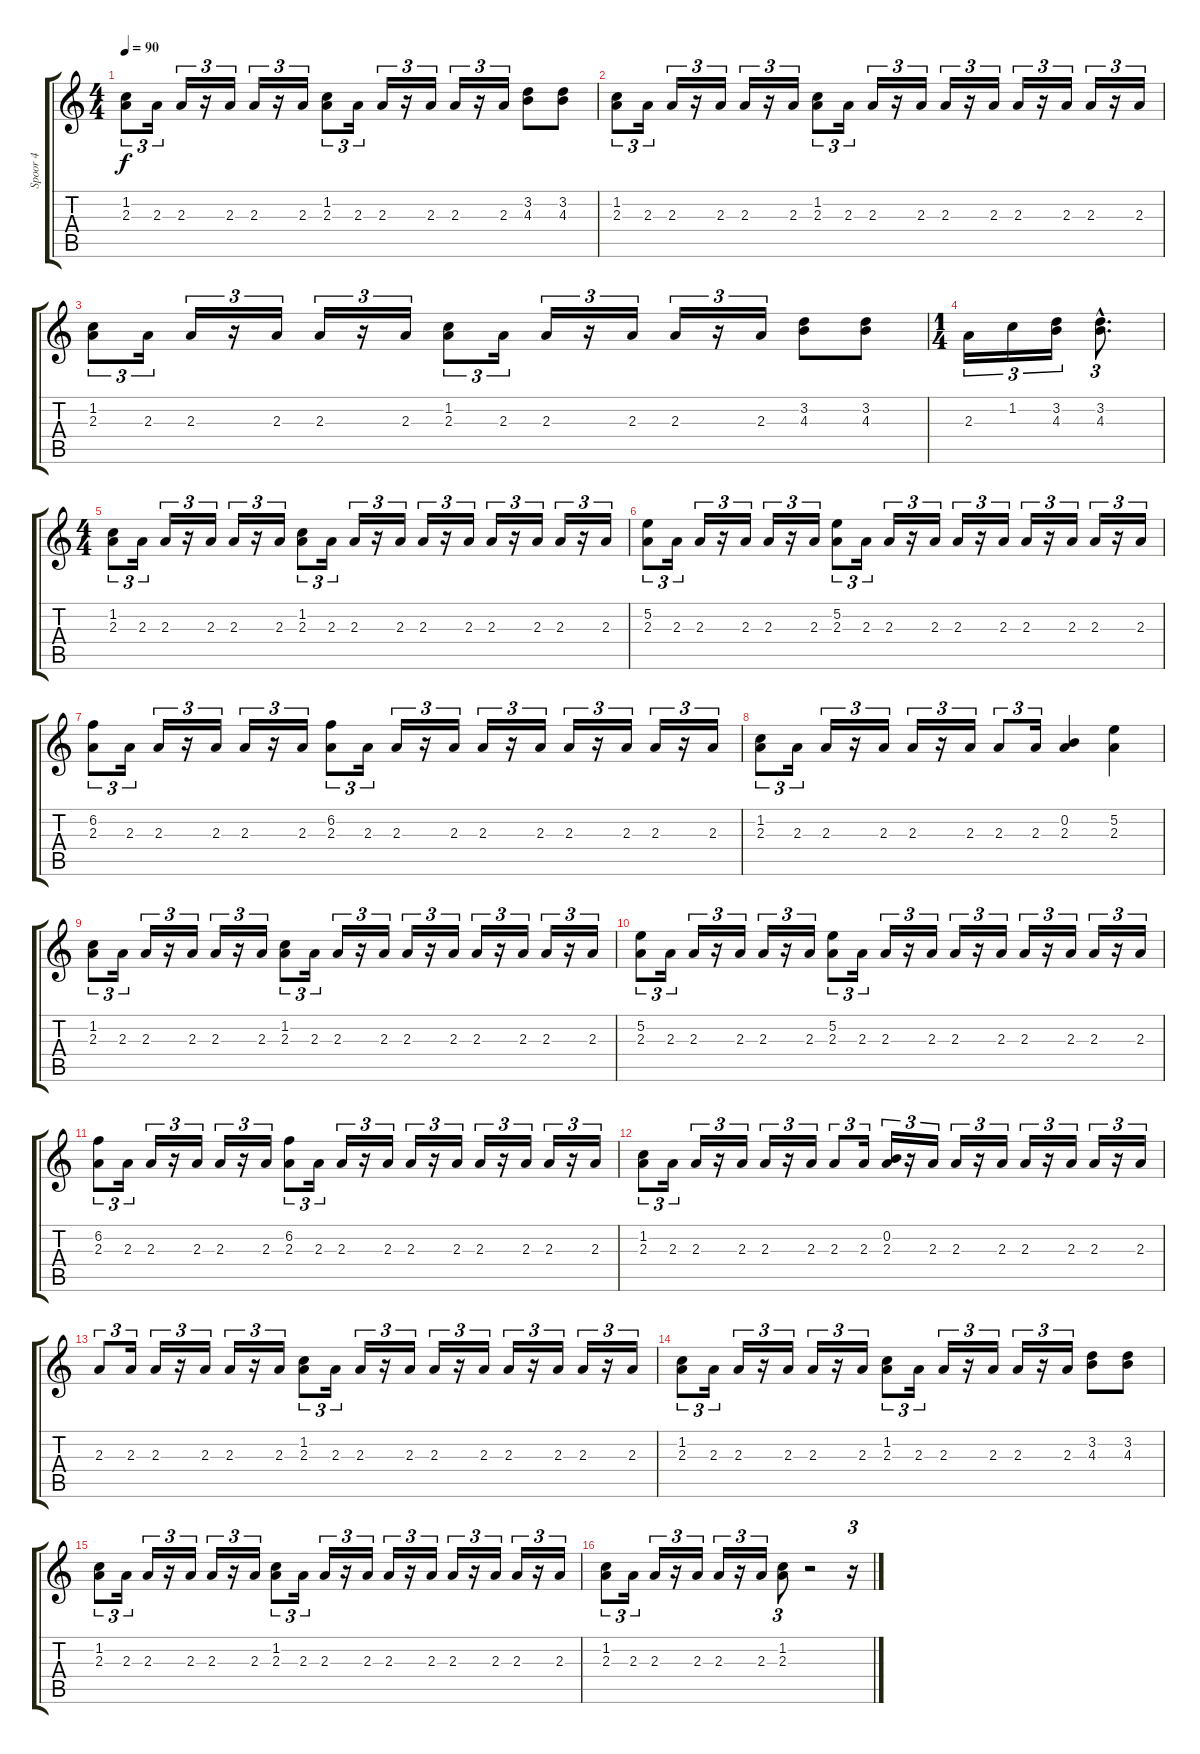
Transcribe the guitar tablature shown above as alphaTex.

\track ("Spoor 4" "Spoor 4") {instrument electricguitarclean}
\staff {score tabs}
\tuning (E4 B3 G3 D3 A2 E2) {hide}
\ts (4 4)
\tempo 90
\clef g2
\ks c
(1.2 2.3).8{tu (3 2) dy f} 2.3.16{tu (3 2)} 2.3.16{tu (3 2)} r.16{tu (3 2)} 2.3.16{tu (3 2)} 2.3.16{tu (3 2)} r.16{tu (3 2)} 2.3.16{tu (3 2)} (1.2 2.3).8{tu (3 2)} 2.3.16{tu (3 2)} 2.3.16{tu (3 2)} r.16{tu (3 2)} 2.3.16{tu (3 2)} 2.3.16{tu (3 2)} r.16{tu (3 2)} 2.3.16{tu (3 2)} (3.2 4.3).8 (3.2 4.3).8 |
(1.2 2.3).8{tu (3 2)} 2.3.16{tu (3 2)} 2.3.16{tu (3 2)} r.16{tu (3 2)} 2.3.16{tu (3 2)} 2.3.16{tu (3 2)} r.16{tu (3 2)} 2.3.16{tu (3 2)} (1.2 2.3).8{tu (3 2)} 2.3.16{tu (3 2)} 2.3.16{tu (3 2)} r.16{tu (3 2)} 2.3.16{tu (3 2)} 2.3.16{tu (3 2)} r.16{tu (3 2)} 2.3.16{tu (3 2)} 2.3.16{tu (3 2)} r.16{tu (3 2)} 2.3.16{tu (3 2)} 2.3.16{tu (3 2)} r.16{tu (3 2)} 2.3.16{tu (3 2)} |
(1.2 2.3).8{tu (3 2)} 2.3.16{tu (3 2)} 2.3.16{tu (3 2)} r.16{tu (3 2)} 2.3.16{tu (3 2)} 2.3.16{tu (3 2)} r.16{tu (3 2)} 2.3.16{tu (3 2)} (1.2 2.3).8{tu (3 2)} 2.3.16{tu (3 2)} 2.3.16{tu (3 2)} r.16{tu (3 2)} 2.3.16{tu (3 2)} 2.3.16{tu (3 2)} r.16{tu (3 2)} 2.3.16{tu (3 2)} (3.2 4.3).8 (3.2 4.3).8 |
\ts (1 4)
2.3.16{tu (3 2)} 1.2.16{tu (3 2)} (3.2 4.3).16{tu (3 2)} (3.2{hac} 4.3{hac}).8{d tu (3 2)} |
\ts (4 4)
(1.2 2.3).8{tu (3 2)} 2.3.16{tu (3 2)} 2.3.16{tu (3 2)} r.16{tu (3 2)} 2.3.16{tu (3 2)} 2.3.16{tu (3 2)} r.16{tu (3 2)} 2.3.16{tu (3 2)} (1.2 2.3).8{tu (3 2)} 2.3.16{tu (3 2)} 2.3.16{tu (3 2)} r.16{tu (3 2)} 2.3.16{tu (3 2)} 2.3.16{tu (3 2)} r.16{tu (3 2)} 2.3.16{tu (3 2)} 2.3.16{tu (3 2)} r.16{tu (3 2)} 2.3.16{tu (3 2)} 2.3.16{tu (3 2)} r.16{tu (3 2)} 2.3.16{tu (3 2)} |
(5.2 2.3).8{tu (3 2)} 2.3.16{tu (3 2)} 2.3.16{tu (3 2)} r.16{tu (3 2)} 2.3.16{tu (3 2)} 2.3.16{tu (3 2)} r.16{tu (3 2)} 2.3.16{tu (3 2)} (5.2 2.3).8{tu (3 2)} 2.3.16{tu (3 2)} 2.3.16{tu (3 2)} r.16{tu (3 2)} 2.3.16{tu (3 2)} 2.3.16{tu (3 2)} r.16{tu (3 2)} 2.3.16{tu (3 2)} 2.3.16{tu (3 2)} r.16{tu (3 2)} 2.3.16{tu (3 2)} 2.3.16{tu (3 2)} r.16{tu (3 2)} 2.3.16{tu (3 2)} |
(6.2 2.3).8{tu (3 2)} 2.3.16{tu (3 2)} 2.3.16{tu (3 2)} r.16{tu (3 2)} 2.3.16{tu (3 2)} 2.3.16{tu (3 2)} r.16{tu (3 2)} 2.3.16{tu (3 2)} (6.2 2.3).8{tu (3 2)} 2.3.16{tu (3 2)} 2.3.16{tu (3 2)} r.16{tu (3 2)} 2.3.16{tu (3 2)} 2.3.16{tu (3 2)} r.16{tu (3 2)} 2.3.16{tu (3 2)} 2.3.16{tu (3 2)} r.16{tu (3 2)} 2.3.16{tu (3 2)} 2.3.16{tu (3 2)} r.16{tu (3 2)} 2.3.16{tu (3 2)} |
(1.2 2.3).8{tu (3 2)} 2.3.16{tu (3 2)} 2.3.16{tu (3 2)} r.16{tu (3 2)} 2.3.16{tu (3 2)} 2.3.16{tu (3 2)} r.16{tu (3 2)} 2.3.16{tu (3 2)} 2.3.8{tu (3 2)} 2.3.16{tu (3 2)} (0.2 2.3).4 (5.2 2.3).4 |
(1.2 2.3).8{tu (3 2)} 2.3.16{tu (3 2)} 2.3.16{tu (3 2)} r.16{tu (3 2)} 2.3.16{tu (3 2)} 2.3.16{tu (3 2)} r.16{tu (3 2)} 2.3.16{tu (3 2)} (1.2 2.3).8{tu (3 2)} 2.3.16{tu (3 2)} 2.3.16{tu (3 2)} r.16{tu (3 2)} 2.3.16{tu (3 2)} 2.3.16{tu (3 2)} r.16{tu (3 2)} 2.3.16{tu (3 2)} 2.3.16{tu (3 2)} r.16{tu (3 2)} 2.3.16{tu (3 2)} 2.3.16{tu (3 2)} r.16{tu (3 2)} 2.3.16{tu (3 2)} |
(5.2 2.3).8{tu (3 2)} 2.3.16{tu (3 2)} 2.3.16{tu (3 2)} r.16{tu (3 2)} 2.3.16{tu (3 2)} 2.3.16{tu (3 2)} r.16{tu (3 2)} 2.3.16{tu (3 2)} (5.2 2.3).8{tu (3 2)} 2.3.16{tu (3 2)} 2.3.16{tu (3 2)} r.16{tu (3 2)} 2.3.16{tu (3 2)} 2.3.16{tu (3 2)} r.16{tu (3 2)} 2.3.16{tu (3 2)} 2.3.16{tu (3 2)} r.16{tu (3 2)} 2.3.16{tu (3 2)} 2.3.16{tu (3 2)} r.16{tu (3 2)} 2.3.16{tu (3 2)} |
(6.2 2.3).8{tu (3 2)} 2.3.16{tu (3 2)} 2.3.16{tu (3 2)} r.16{tu (3 2)} 2.3.16{tu (3 2)} 2.3.16{tu (3 2)} r.16{tu (3 2)} 2.3.16{tu (3 2)} (6.2 2.3).8{tu (3 2)} 2.3.16{tu (3 2)} 2.3.16{tu (3 2)} r.16{tu (3 2)} 2.3.16{tu (3 2)} 2.3.16{tu (3 2)} r.16{tu (3 2)} 2.3.16{tu (3 2)} 2.3.16{tu (3 2)} r.16{tu (3 2)} 2.3.16{tu (3 2)} 2.3.16{tu (3 2)} r.16{tu (3 2)} 2.3.16{tu (3 2)} |
(1.2 2.3).8{tu (3 2)} 2.3.16{tu (3 2)} 2.3.16{tu (3 2)} r.16{tu (3 2)} 2.3.16{tu (3 2)} 2.3.16{tu (3 2)} r.16{tu (3 2)} 2.3.16{tu (3 2)} 2.3.8{tu (3 2)} 2.3.16{tu (3 2)} (0.2 2.3).16{tu (3 2)} r.16{tu (3 2)} 2.3.16{tu (3 2)} 2.3.16{tu (3 2)} r.16{tu (3 2)} 2.3.16{tu (3 2)} 2.3.16{tu (3 2)} r.16{tu (3 2)} 2.3.16{tu (3 2)} 2.3.16{tu (3 2)} r.16{tu (3 2)} 2.3.16{tu (3 2)} |
2.3.8{tu (3 2)} 2.3.16{tu (3 2)} 2.3.16{tu (3 2)} r.16{tu (3 2)} 2.3.16{tu (3 2)} 2.3.16{tu (3 2)} r.16{tu (3 2)} 2.3.16{tu (3 2)} (1.2 2.3).8{tu (3 2)} 2.3.16{tu (3 2)} 2.3.16{tu (3 2)} r.16{tu (3 2)} 2.3.16{tu (3 2)} 2.3.16{tu (3 2)} r.16{tu (3 2)} 2.3.16{tu (3 2)} 2.3.16{tu (3 2)} r.16{tu (3 2)} 2.3.16{tu (3 2)} 2.3.16{tu (3 2)} r.16{tu (3 2)} 2.3.16{tu (3 2)} |
(1.2 2.3).8{tu (3 2)} 2.3.16{tu (3 2)} 2.3.16{tu (3 2)} r.16{tu (3 2)} 2.3.16{tu (3 2)} 2.3.16{tu (3 2)} r.16{tu (3 2)} 2.3.16{tu (3 2)} (1.2 2.3).8{tu (3 2)} 2.3.16{tu (3 2)} 2.3.16{tu (3 2)} r.16{tu (3 2)} 2.3.16{tu (3 2)} 2.3.16{tu (3 2)} r.16{tu (3 2)} 2.3.16{tu (3 2)} (3.2 4.3).8 (3.2 4.3).8 |
(1.2 2.3).8{tu (3 2)} 2.3.16{tu (3 2)} 2.3.16{tu (3 2)} r.16{tu (3 2)} 2.3.16{tu (3 2)} 2.3.16{tu (3 2)} r.16{tu (3 2)} 2.3.16{tu (3 2)} (1.2 2.3).8{tu (3 2)} 2.3.16{tu (3 2)} 2.3.16{tu (3 2)} r.16{tu (3 2)} 2.3.16{tu (3 2)} 2.3.16{tu (3 2)} r.16{tu (3 2)} 2.3.16{tu (3 2)} 2.3.16{tu (3 2)} r.16{tu (3 2)} 2.3.16{tu (3 2)} 2.3.16{tu (3 2)} r.16{tu (3 2)} 2.3.16{tu (3 2)} |
(1.2 2.3).8{tu (3 2)} 2.3.16{tu (3 2)} 2.3.16{tu (3 2)} r.16{tu (3 2)} 2.3.16{tu (3 2)} 2.3.16{tu (3 2)} r.16{tu (3 2)} 2.3.16{tu (3 2)} (1.2 2.3).8{tu (3 2)} r.2 r.16{tu (3 2)}
